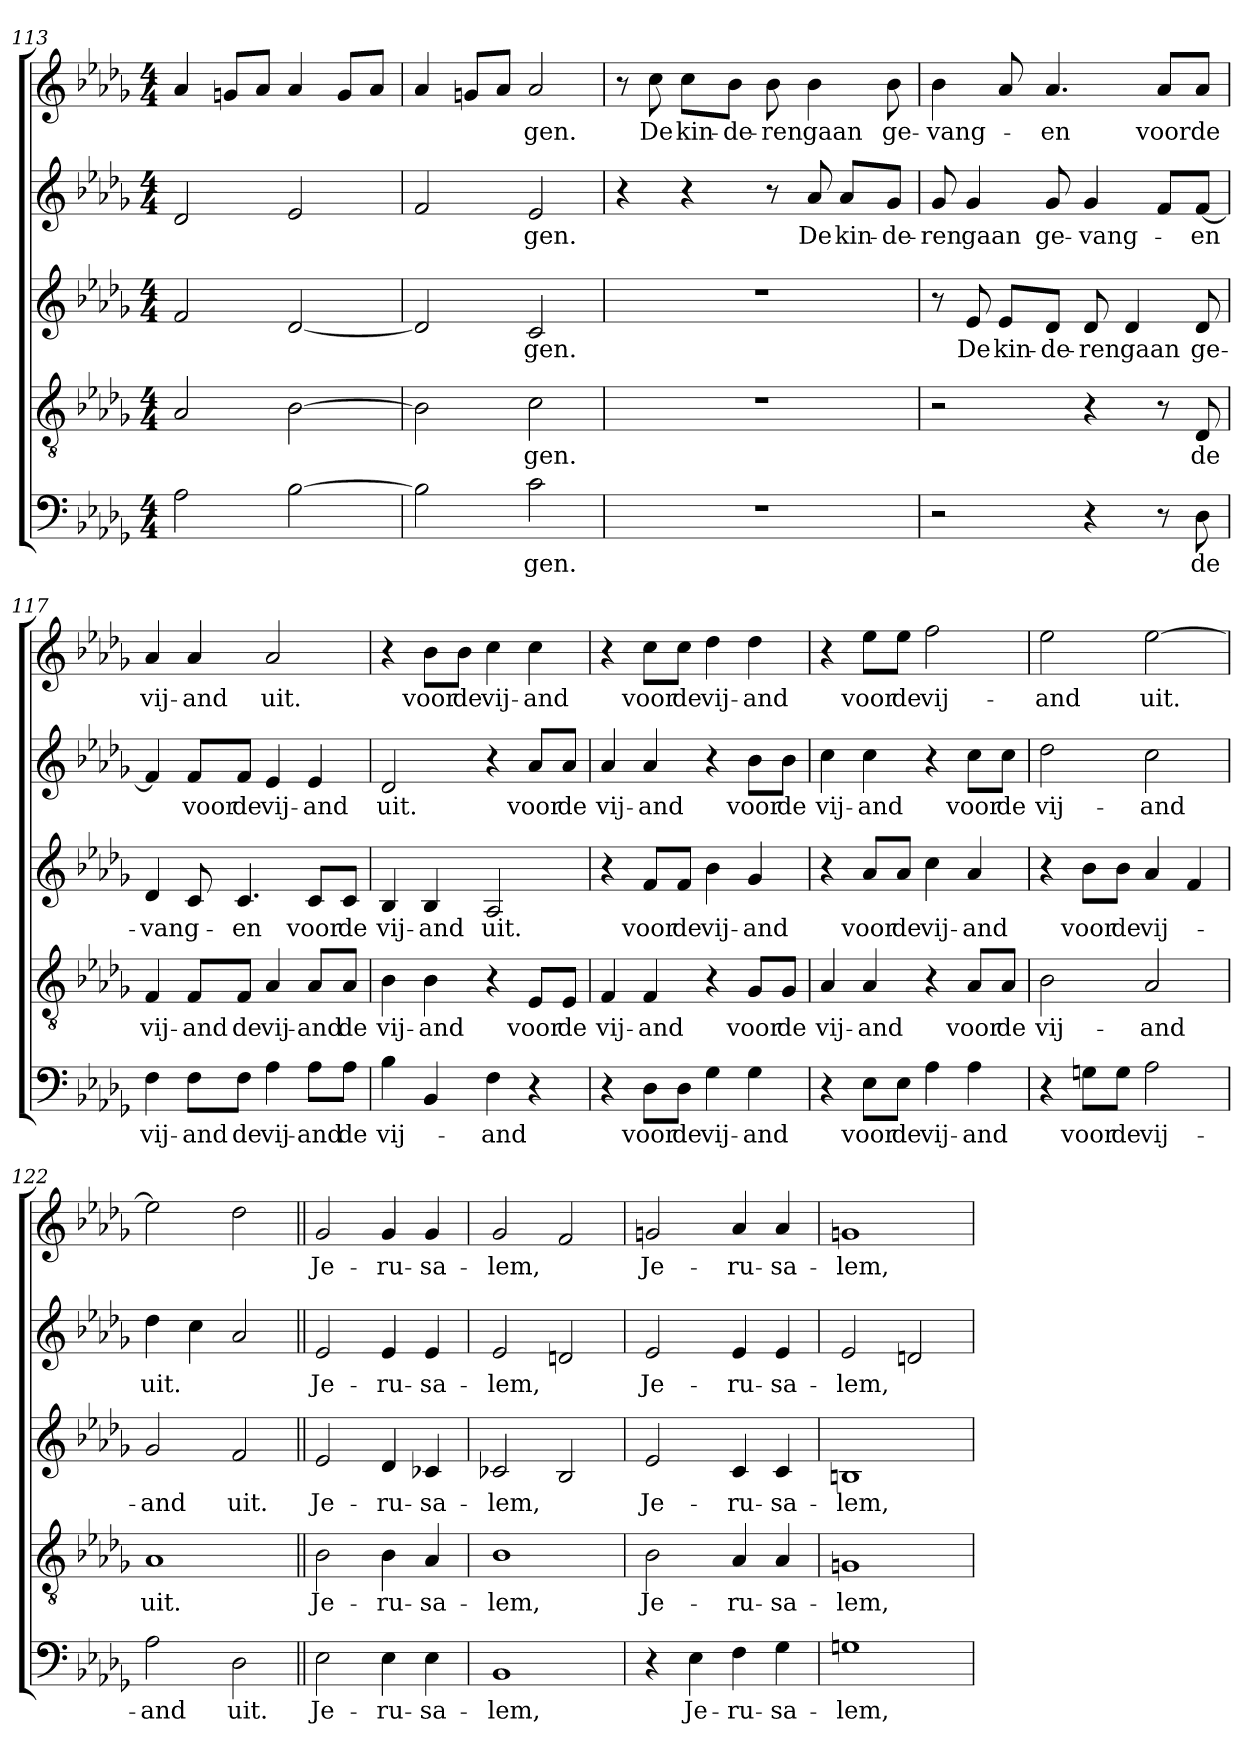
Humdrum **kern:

**kern	**text	**kern	**text	**kern	**text	**kern	**text	**kern	**text
*part5	*part5	*part4	*part4	*part3	*part3	*part2	*part2	*part1	*part1
*staff5	*staff5	*staff4	*staff4	*staff3	*staff3	*staff2	*staff2	*staff1	*staff1
*clefF4	*	*clefGv2	*	*clefG2	*	*clefG2	*	*clefG2	*
*k[b-e-a-d-g-]	*	*k[b-e-a-d-g-]	*	*k[b-e-a-d-g-]	*	*k[b-e-a-d-g-]	*	*k[b-e-a-d-g-]	*
*D-:	*	*D-:	*	*D-:	*	*D-:	*	*D-:	*
*M4/4	*	*M4/4	*	*M4/4	*	*M4/4	*	*M4/4	*
=113	=113	=113	=113	=113	=113	=113	=113	=113	=113
2A-\	.	2A-/	.	2f/	.	2d-/	.	4a-/	.
.	.	.	.	.	.	.	.	8gn/L	.
.	.	.	.	.	.	.	.	8a-/J	.
[2B-\	.	[2B-\	.	[2d-/	.	2e-/	.	4a-/	.
.	.	.	.	.	.	.	.	8g/L	.
.	.	.	.	.	.	.	.	8a-/J	.
=114	=114	=114	=114	=114	=114	=114	=114	=114	=114
2B-\]	.	2B-\]	.	2d-/]	.	2f/	.	4a-/	.
.	.	.	.	.	.	.	.	8gn/L	.
.	.	.	.	.	.	.	.	8a-/J	.
2c\	-gen.	2c\	-gen.	2c/	-gen.	2e-/	-gen.	2a-/	-gen.
!!LO:LB:g=z
=115	=115	=115	=115	=115	=115	=115	=115	=115	=115
1r	.	1r	.	1r	.	4r	.	8r	.
.	.	.	.	.	.	.	.	8cc\	De
.	.	.	.	.	.	4r	.	8cc\L	kin-
.	.	.	.	.	.	.	.	8b-\J	-de-
.	.	.	.	.	.	8r	.	8b-\	-ren
.	.	.	.	.	.	8a-/	De	4b-\	gaan
.	.	.	.	.	.	8a-/L	kin-	.	.
.	.	.	.	.	.	8g-/J	-de-	8b-\	ge-
=116	=116	=116	=116	=116	=116	=116	=116	=116	=116
2r	.	2r	.	8r	.	8g-/	-ren	4b-\	-vang-
.	.	.	.	8e-/	De	4g-/	gaan	.	.
.	.	.	.	8e-/L	kin-	.	.	8a-/	.
.	.	.	.	8d-/J	-de-	8g-/	ge-	4.a-/	-en
4r	.	4r	.	8d-/	-ren	4g-/	-vang-	.	.
.	.	.	.	4d-/	gaan	.	.	.	.
8r	.	8r	.	.	.	8f/L	.	8a-/L	voor
8D-\	de	8D-/	de	8d-/	ge-	[8f/J	-en	8a-/J	de
=117	=117	=117	=117	=117	=117	=117	=117	=117	=117
4F\	vij-	4F/	vij-	4d-/	-vang-	4f/]	.	4a-/	vij-
8F\L	-and	8F/L	-and	8c/	.	8f/L	voor	4a-/	-and
8F\J	de	8F/J	de	4.c/	-en	8f/J	de	.	.
4A-\	vij-	4A-/	vij-	.	.	4e-/	vij-	2a-/	uit.
8A-\L	-and	8A-/L	-and	8c/L	voor	4e-/	-and	.	.
8A-\J	de	8A-/J	de	8c/J	de	.	.	.	.
!!LO:LB:g=z
=118	=118	=118	=118	=118	=118	=118	=118	=118	=118
4B-\	vij-	4B-\	vij-	4B-/	vij-	2d-/	uit.	4r	.
4BB-/	.	4B-\	-and	4B-/	-and	.	.	8b-\L	voor
.	.	.	.	.	.	.	.	8b-\J	de
4F\	-and	4r	.	2A-/	uit.	4r	.	4cc\	vij-
4r	.	8E-/L	voor	.	.	8a-/L	voor	4cc\	-and
.	.	8E-/J	de	.	.	8a-/J	de	.	.
=119	=119	=119	=119	=119	=119	=119	=119	=119	=119
4r	.	4F/	vij-	4r	.	4a-/	vij-	4r	.
8D-\L	voor	4F/	-and	8f/L	voor	4a-/	-and	8cc\L	voor
8D-\J	de	.	.	8f/J	de	.	.	8cc\J	de
4G-\	vij-	4r	.	4b-\	vij-	4r	.	4dd-\	vij-
4G-\	-and	8G-/L	voor	4g-/	-and	8b-\L	voor	4dd-\	-and
.	.	8G-/J	de	.	.	8b-\J	de	.	.
=120	=120	=120	=120	=120	=120	=120	=120	=120	=120
4r	.	4A-/	vij-	4r	.	4cc\	vij-	4r	.
8E-\L	voor	4A-/	-and	8a-/L	voor	4cc\	-and	8ee-\L	voor
8E-\J	de	.	.	8a-/J	de	.	.	8ee-\J	de
4A-\	vij-	4r	.	4cc\	vij-	4r	.	2ff\	vij-
4A-\	-and	8A-/L	voor	4a-/	-and	8cc\L	voor	.	.
.	.	8A-/J	de	.	.	8cc\J	de	.	.
=121	=121	=121	=121	=121	=121	=121	=121	=121	=121
4r	.	2B-\	vij-	4r	.	2dd-\	vij-	2ee-\	-and
8Gn\L	voor	.	.	8b-\L	voor	.	.	.	.
8G\J	de	.	.	8b-\J	de	.	.	.	.
2A-\	vij-	2A-/	-and	4a-/	vij-	2cc\	-and	[2ee-\	uit.
.	.	.	.	4f/	.	.	.	.	.
!!LO:PB:g=z
=122	=122	=122	=122	=122	=122	=122	=122	=122	=122
2A-\	-and	1A-	uit.	2g-/	-and	4dd-\	uit.	2ee-\]	.
.	.	.	.	.	.	4cc\	.	.	.
2D-\	uit.	.	.	2f/	uit.	2a-/	.	2dd-\	.
=123||	=123||	=123||	=123||	=123||	=123||	=123||	=123||	=123||	=123||
2E-\	Je-	2B-\	Je-	2e-/	Je-	2e-/	Je-	2g-/	Je-
4E-\	-ru-	4B-\	-ru-	4d-/	-ru-	4e-/	-ru-	4g-/	-ru-
4E-\	-sa-	4A-/	-sa-	4c-X/	-sa-	4e-/	-sa-	4g-/	-sa-
=124	=124	=124	=124	=124	=124	=124	=124	=124	=124
1BB-	-lem,	1B-	-lem,	2c-X/	-lem,	2e-/	-lem,	2g-/	-lem,
.	.	.	.	2B-/	.	2dn/	.	2f/	.
=125	=125	=125	=125	=125	=125	=125	=125	=125	=125
4r	.	2B-\	Je-	2e-/	Je-	2e-/	Je-	2gn/	Je-
4E-\	Je-	.	.	.	.	.	.	.	.
4F\	-ru-	4A-/	-ru-	4c/	-ru-	4e-/	-ru-	4a-/	-ru-
4G-\	-sa-	4A-/	-sa-	4c/	-sa-	4e-/	-sa-	4a-/	-sa-
=126	=126	=126	=126	=126	=126	=126	=126	=126	=126
1Gn	-lem,	1Gn	-lem,	1Bn	-lem,	2e-/	-lem,	1gn	-lem,
.	.	.	.	.	.	2dn/	.	.	.
=	=	=	=	=	=	=	=	=	=
*-	*-	*-	*-	*-	*-	*-	*-	*-	*-
